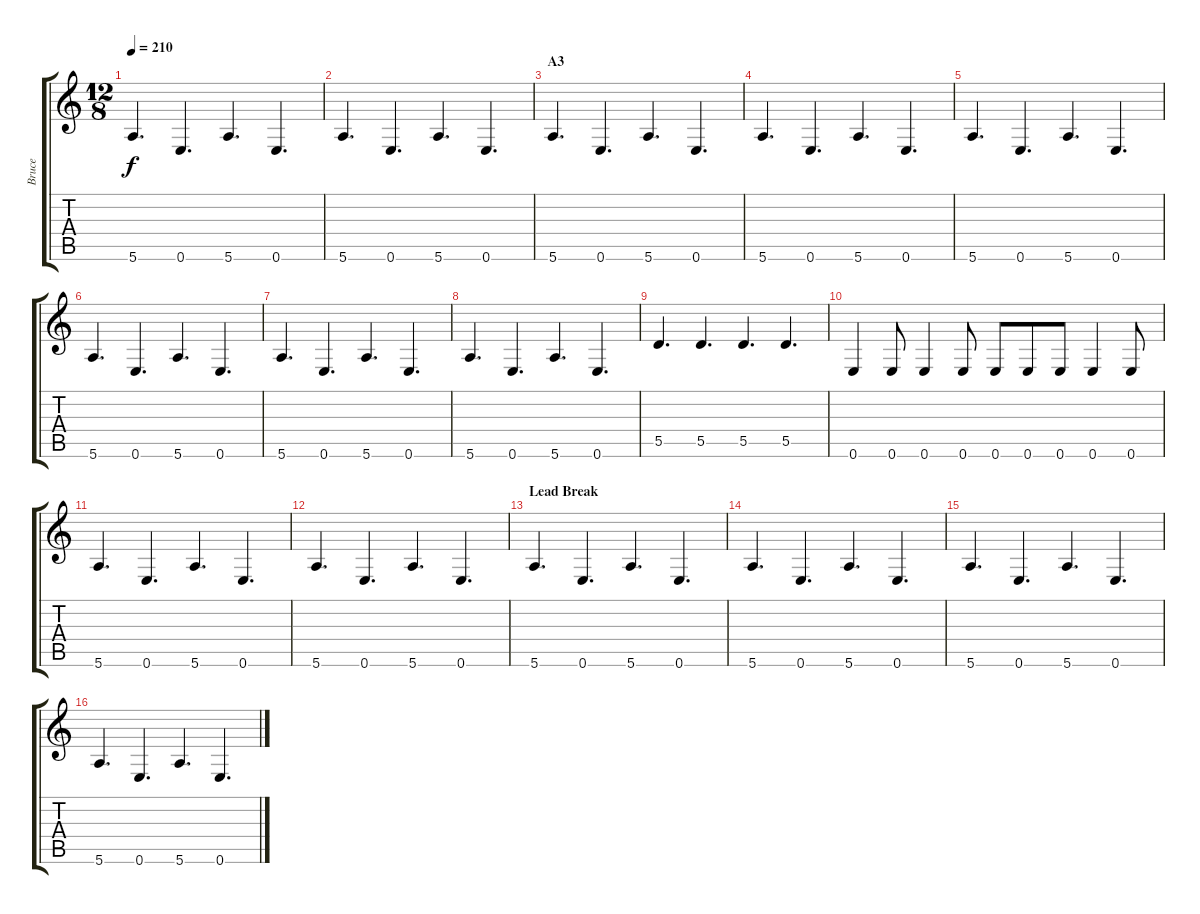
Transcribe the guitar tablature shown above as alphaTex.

\track ("Bruce" "Bruce") {instrument electricguitarmuted}
\staff {score tabs}
\tuning (E4 B3 G3 D3 A2 E2) {hide}
\ts (12 8)
\tempo 210
\clef g2
\ks c
5.6.4{d dy f} 0.6.4{d} 5.6.4{d} 0.6.4{d} |
5.6.4{d} 0.6.4{d} 5.6.4{d} 0.6.4{d} |
\section ("" "A3")
5.6.4{d} 0.6.4{d} 5.6.4{d} 0.6.4{d} |
5.6.4{d} 0.6.4{d} 5.6.4{d} 0.6.4{d} |
5.6.4{d} 0.6.4{d} 5.6.4{d} 0.6.4{d} |
5.6.4{d} 0.6.4{d} 5.6.4{d} 0.6.4{d} |
5.6.4{d} 0.6.4{d} 5.6.4{d} 0.6.4{d} |
5.6.4{d} 0.6.4{d} 5.6.4{d} 0.6.4{d} |
5.5.4{d} 5.5.4{d} 5.5.4{d} 5.5.4{d} |
0.6.4 0.6.8 0.6.4 0.6.8 0.6.8 0.6.8 0.6.8 0.6.4 0.6.8 |
5.6.4{d} 0.6.4{d} 5.6.4{d} 0.6.4{d} |
5.6.4{d} 0.6.4{d} 5.6.4{d} 0.6.4{d} |
\section ("" "Lead Break")
5.6.4{d} 0.6.4{d} 5.6.4{d} 0.6.4{d} |
5.6.4{d} 0.6.4{d} 5.6.4{d} 0.6.4{d} |
5.6.4{d} 0.6.4{d} 5.6.4{d} 0.6.4{d} |
5.6.4{d} 0.6.4{d} 5.6.4{d} 0.6.4{d}
